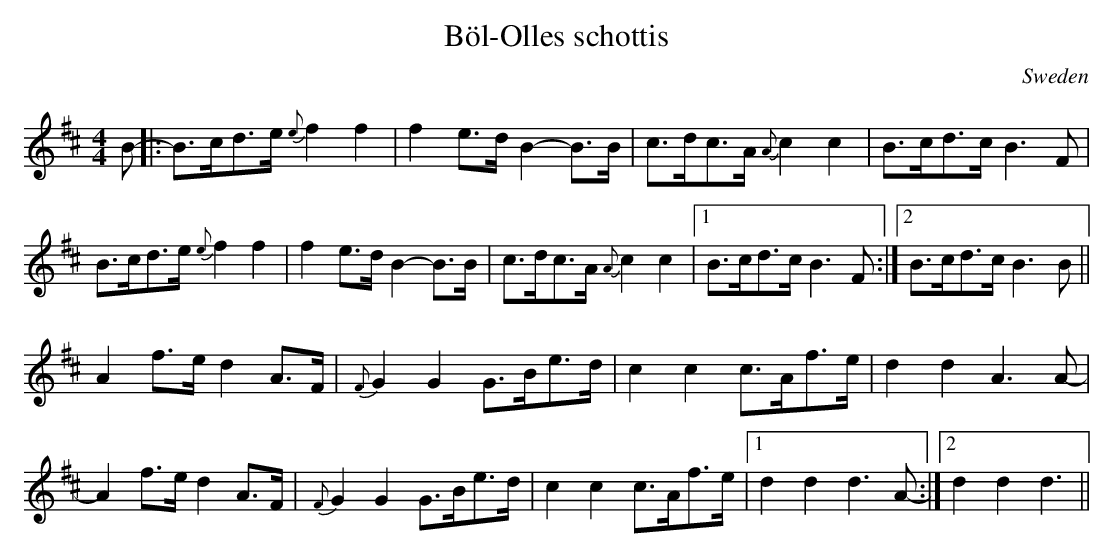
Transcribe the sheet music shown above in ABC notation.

X:1
T:Böl-Olles schottis
O:Sweden
O:Malung, Dalarna
K:Bm
M:4/4
L:1/8
B-|:B>cd>e {e}f2f2|f2e>d B2-B>B-|c>dc>A {A}c2c2 |B>cd>c B3F|
B>cd>e {e}f2f2|f2e>d B2-B>B-|c>dc>A {A}c2c2 |1 B>cd>c B3F:|2 B>cd>c B3B||
A2f>e d2A>F|{F}G2G2 G>Be>d|c2c2 c>Af>e|d2d2 A3 A-|
A2f>e d2A>F|{F}G2G2 G>Be>d|c2c2 c>Af>e|1 d2d2 d3 A-:|2 d2d2 d3||
